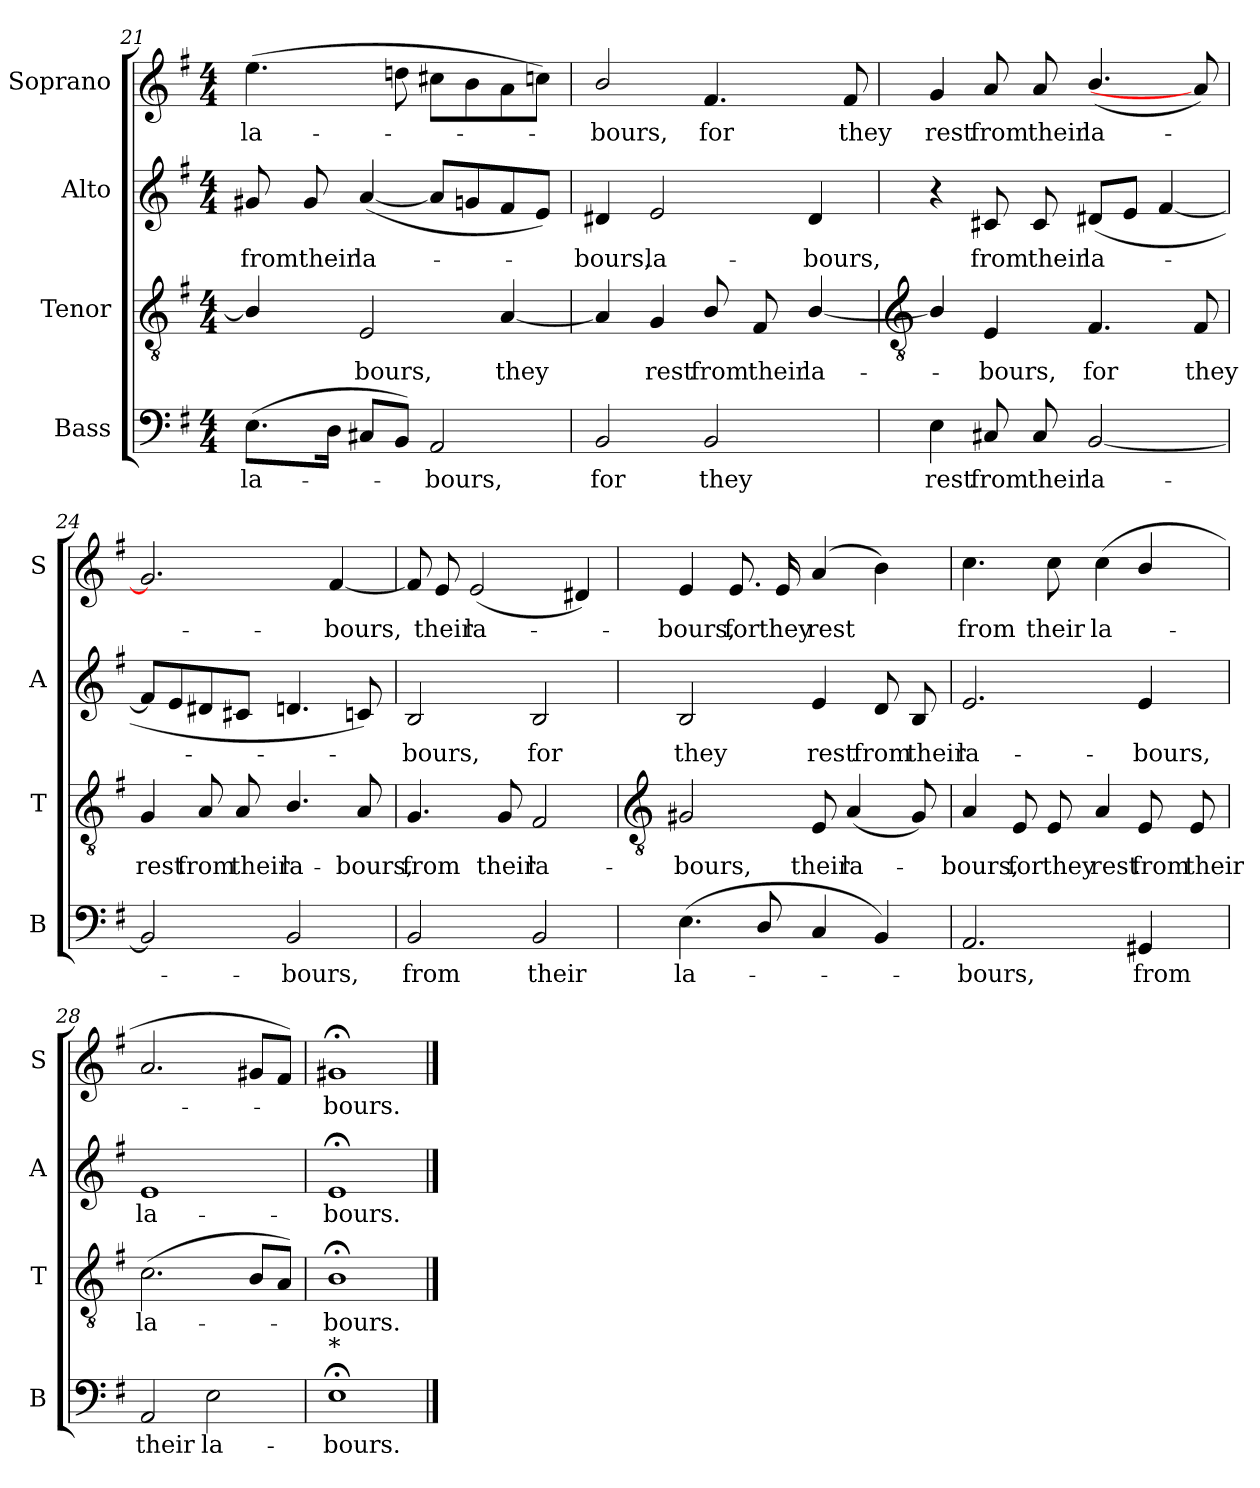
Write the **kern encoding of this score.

**kern	**text	**kern	**text	**kern	**text	**kern	**text
*part4	*part4	*part3	*part3	*part2	*part2	*part1	*part1
*staff4	*staff4	*staff3	*staff3	*staff2	*staff2	*staff1	*staff1
*I"Bass	*	*I"Tenor	*	*I"Alto	*	*I"Soprano	*
*I'B	*	*I'T	*	*I'A	*	*I'S	*
*clefF4	*	*clefGv2	*	*clefG2	*	*clefG2	*
*k[f#]	*	*k[f#]	*	*k[f#]	*	*k[f#]	*
*G:	*	*G:	*	*G:	*	*G:	*
*M4/4	*	*M4/4	*	*M4/4	*	*M4/4	*
=21	=21	=21	=21	=21	=21	=21	=21
!	!LO:LY:b	!	!	!	!LO:LY:b	!	!LO:LY:b
(<8.EL	la-	4B/]	.	8g#X	from	(>4.ee	la-
!	!	!	!	!	!LO:LY:b	!	!
.	.	.	.	8g#	their	.	.
16DJ	.	.	.	.	.	.	.
!	!	!	!LO:LY:b	!	!LO:LY:b	!	!
8C#XL	.	2E	bours,	(<[4a	la-	.	.
8BBJ)	.	.	.	.	.	8ddn	.
!	!LO:LY:b	!	!	!	!	!	!
2AA	bours,	.	.	8aL]	.	8cc#XL	.
.	.	.	.	8gn	.	8b	.
!	!	!	!LO:LY:b	!	!	!	!
.	.	[4A	they	8f#	.	8a	.
.	.	.	.	8eJ)	.	8ccnJ)	.
=22	=22	=22	=22	=22	=22	=22	=22
!	!LO:LY:b	!	!	!	!LO:LY:b	!	!LO:LY:b
2BB	for	4A]	.	4d#X	bours,	2b/	bours,
!	!	!	!LO:LY:b	!	!LO:LY:b	!	!
.	.	4G	rest	2e	la-	.	.
!	!LO:LY:b	!	!LO:LY:b	!	!	!	!LO:LY:b
2BB	they	8B/	from	.	.	4.f#	for
!	!	!	!LO:LY:b	!	!	!	!
.	.	8F#	their	.	.	.	.
!	!	!	!LO:LY:b	!	!LO:LY:b	!	!
.	.	[4B/	la-	4d#	-bours,	.	.
!	!	!	!	!	!	!	!LO:LY:b
.	.	.	.	.	.	8f#	they
!!LO:LB:g=z
=23	=23	=23	=23	=23	=23	=23	=23
*	*	*clefGv2	*	*	*	*	*
!	!LO:LY:b	!	!	!	!	!	!LO:LY:b
4E	rest	4B/]	.	4r	.	4g	rest
!	!LO:LY:b	!	!LO:LY:b	!	!LO:LY:b	!	!LO:LY:b
8C#X	from	4E	bours,	8c#X	from	8a	from
!	!LO:LY:b	!	!	!	!LO:LY:b	!	!LO:LY:b
8C#	their	.	.	8c#	their	8a	their
!	!LO:LY:b	!	!LO:LY:b	!	!LO:LY:b	!	!LO:LY:b
[2BB	la-	4.F#	for	(<8d#XL	la-	(<4.b/	la-
.	.	.	.	8eJ	.	.	.
.	.	.	.	[4f#	.	.	.
!	!	!	!LO:LY:b	!	!	!	!
.	.	8F#	they	.	.	8a])	.
=24	=24	=24	=24	=24	=24	=24	=24
!	!	!	!LO:LY:b	!	!	!	!
2BB]	.	4G	rest	8f#L]	.	2.g]	.
.	.	.	.	8e	.	.	.
!	!	!	!LO:LY:b	!	!	!	!
.	.	8A	from	8d#X	.	.	.
!	!	!	!LO:LY:b	!	!	!	!
.	.	8A	their	8c#XJ	.	.	.
!	!LO:LY:b	!	!LO:LY:b	!	!	!	!
2BB	bours,	4.B/	la-	4.dn	.	.	.
!	!	!	!	!	!	!	!LO:LY:b
.	.	.	.	.	.	[4f#	bours,
!	!	!	!LO:LY:b	!	!	!	!
.	.	8A	-bours,	8cn)	.	.	.
=25	=25	=25	=25	=25	=25	=25	=25
!	!LO:LY:b	!	!LO:LY:b	!	!LO:LY:b	!	!
2BB	from	4.G	from	2B	bours,	8f#]	.
!	!	!	!	!	!	!	!LO:LY:b
.	.	.	.	.	.	8e	their
!	!	!	!	!	!	!	!LO:LY:b
.	.	.	.	.	.	(<2e	la-
!	!	!	!LO:LY:b	!	!	!	!
.	.	8G	their	.	.	.	.
!	!LO:LY:b	!	!LO:LY:b	!	!LO:LY:b	!	!
2BB	their	2F#	la-	2B	for	.	.
.	.	.	.	.	.	4d#X)	.
!!LO:LB:g=z
=26	=26	=26	=26	=26	=26	=26	=26
*	*	*clefGv2	*	*	*	*	*
!	!LO:LY:b	!	!LO:LY:b	!	!LO:LY:b	!	!LO:LY:b
(<4.E	la-	2G#X	-bours,	2B	they	4e	bours,
!	!	!	!	!	!	!	!LO:LY:b
.	.	.	.	.	.	8.e	for
8D/	.	.	.	.	.	.	.
!	!	!	!	!	!	!	!LO:LY:b
.	.	.	.	.	.	16e	they
!	!	!	!LO:LY:b	!	!LO:LY:b	!	!LO:LY:b
4C	.	8E	their	4e	rest	(<4a	rest
!	!	!	!LO:LY:b	!	!	!	!
.	.	(<4A	la-	.	.	.	.
!	!	!	!	!	!LO:LY:b	!	!
4BB)	.	.	.	8d	from	4b)	.
!	!	!	!	!	!LO:LY:b	!	!
.	.	8G#)	.	8B	their	.	.
=27	=27	=27	=27	=27	=27	=27	=27
!	!LO:LY:b	!	!LO:LY:b	!	!LO:LY:b	!	!LO:LY:b
2.AA	bours,	4A	bours,	2.e	la-	4.cc	from
!	!	!	!LO:LY:b	!	!	!	!
.	.	8E	for	.	.	.	.
!	!	!	!LO:LY:b	!	!	!	!LO:LY:b
.	.	8E	they	.	.	8cc	their
!	!	!	!LO:LY:b	!	!	!	!LO:LY:b
.	.	4A	rest	.	.	(<4cc	la-
!	!LO:LY:b	!	!LO:LY:b	!	!LO:LY:b	!	!
4GG#X	from	8E	from	4e	-bours,	4b/	.
!	!	!	!LO:LY:b	!	!	!	!
.	.	8E	their	.	.	.	.
=28	=28	=28	=28	=28	=28	=28	=28
!	!LO:LY:b	!	!LO:LY:b	!	!LO:LY:b	!	!
2AA	their	(<2.c	la-	1e	la-	2.a	.
!	!LO:LY:b	!	!	!	!	!	!
2E	la-	.	.	.	.	.	.
.	.	8BL	.	.	.	8g#XL	.
.	.	8AJ)	.	.	.	8f#J)	.
=29	=29	=29	=29	=29	=29	=29	=29
!LO:TX:a:t=*	!	!	!	!	!	!	!
!	!LO:LY:b	!	!LO:LY:b	!	!LO:LY:b	!	!LO:LY:b
1E;<	-bours.	1B;<	bours.	1e;<	-bours.	1g#X;<	bours.
==	==	==	==	==	==	==	==
*-	*-	*-	*-	*-	*-	*-	*-
